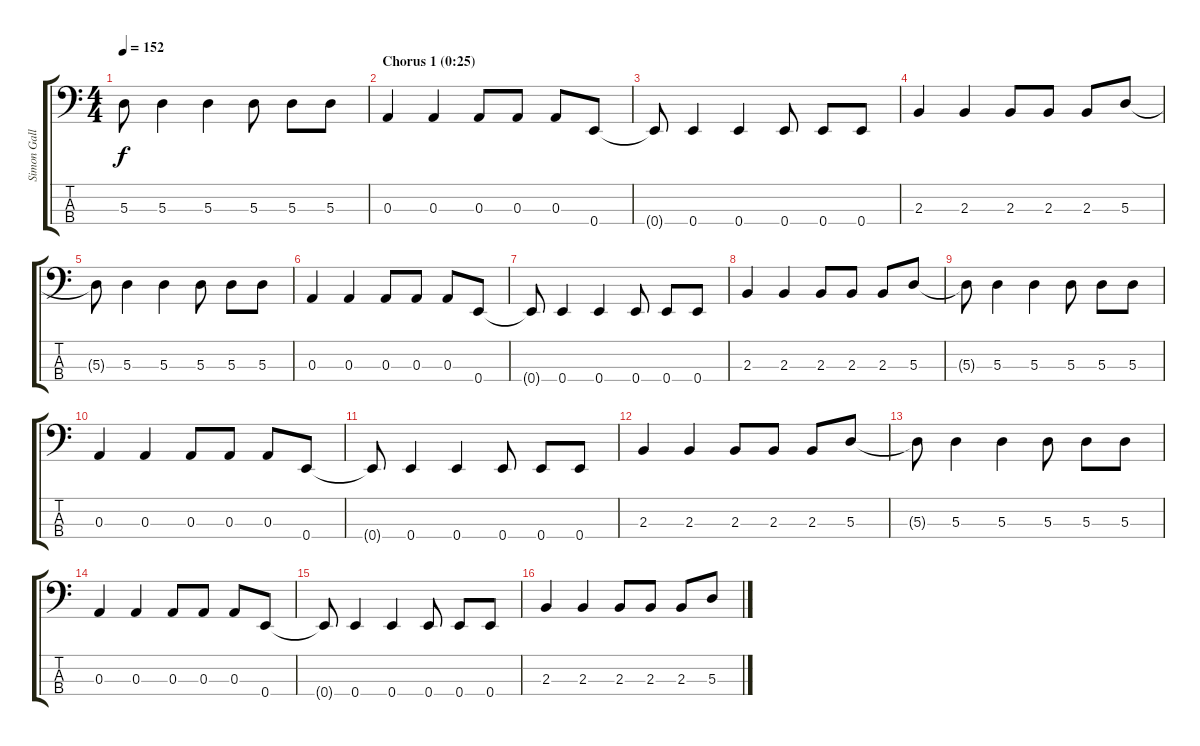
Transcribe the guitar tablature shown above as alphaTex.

\track ("Simon Gallup (bass)" "Simon Gall") {instrument electricbasspick}
\staff {score tabs}
\tuning (G2 D2 A1 E1) {hide}
\ts (4 4)
\tempo 152
\clef f4
\ks c
5.3{t}.8{dy f} 5.3.4 5.3.4 5.3.8 5.3.8 5.3.8 |
\section ("" "Chorus 1 (0:25)")
0.3.4 0.3.4 0.3.8 0.3.8 0.3.8 0.4.8 |
0.4{t}.8 0.4.4 0.4.4 0.4.8 0.4.8 0.4.8 |
2.3.4 2.3.4 2.3.8 2.3.8 2.3.8 5.3.8 |
5.3{t}.8 5.3.4 5.3.4 5.3.8 5.3.8 5.3.8 |
0.3.4 0.3.4 0.3.8 0.3.8 0.3.8 0.4.8 |
0.4{t}.8 0.4.4 0.4.4 0.4.8 0.4.8 0.4.8 |
2.3.4 2.3.4 2.3.8 2.3.8 2.3.8 5.3.8 |
5.3{t}.8 5.3.4 5.3.4 5.3.8 5.3.8 5.3.8 |
0.3.4 0.3.4 0.3.8 0.3.8 0.3.8 0.4.8 |
0.4{t}.8 0.4.4 0.4.4 0.4.8 0.4.8 0.4.8 |
2.3.4 2.3.4 2.3.8 2.3.8 2.3.8 5.3.8 |
5.3{t}.8 5.3.4 5.3.4 5.3.8 5.3.8 5.3.8 |
0.3.4 0.3.4 0.3.8 0.3.8 0.3.8 0.4.8 |
0.4{t}.8 0.4.4 0.4.4 0.4.8 0.4.8 0.4.8 |
2.3.4 2.3.4 2.3.8 2.3.8 2.3.8 5.3.8
